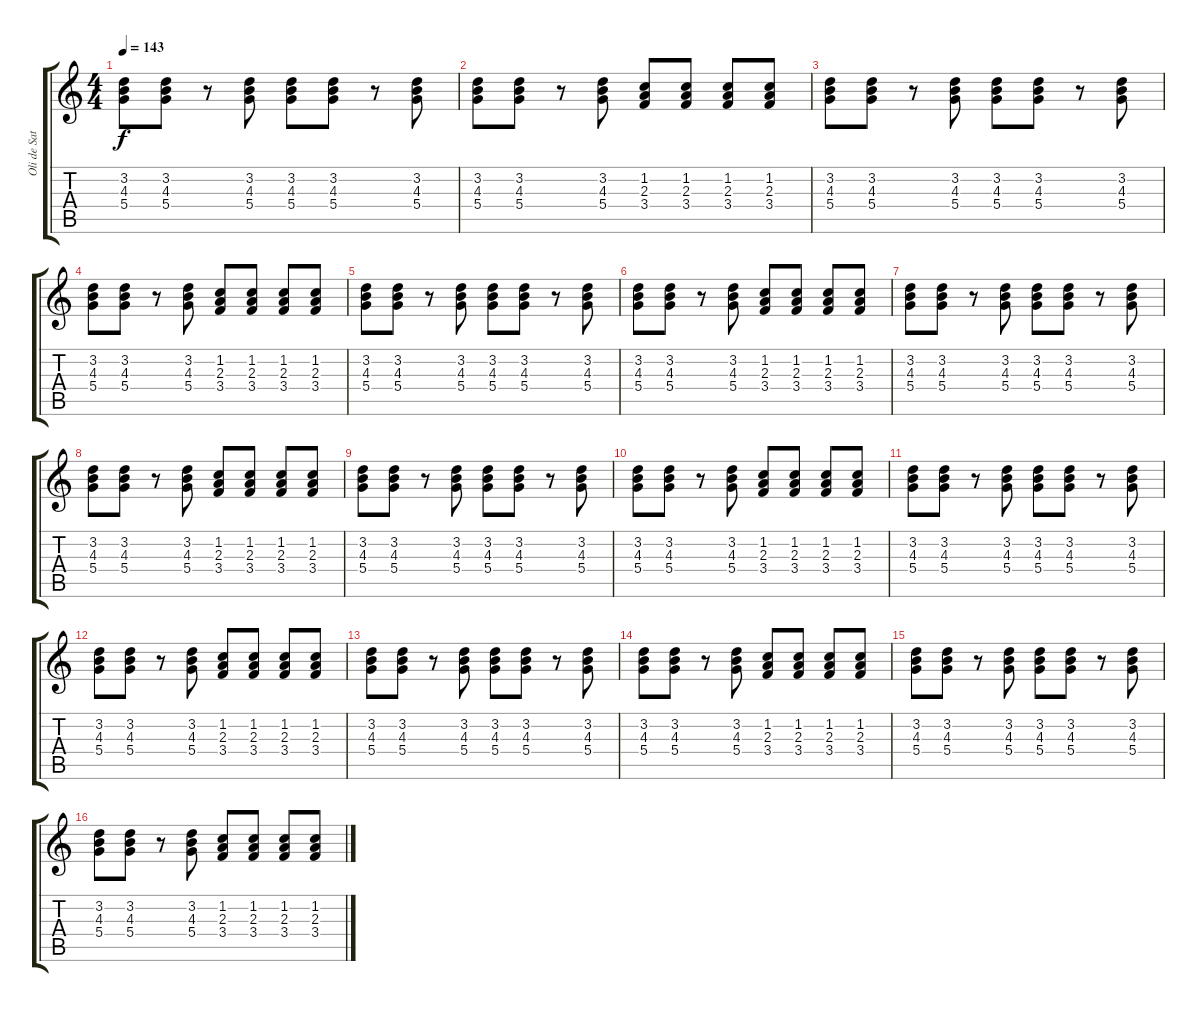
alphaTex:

\track ("Oli de Sat" "Oli de Sat") {instrument distortionguitar}
\staff {score tabs}
\tuning (E4 B3 G3 D3 A2 E2) {hide}
\ts (4 4)
\tempo 143
\clef g2
\ks c
(3.2 4.3 5.4).8{dy f} (3.2 4.3 5.4).8 r.8 (3.2 4.3 5.4).8 (3.2 4.3 5.4).8 (3.2 4.3 5.4).8 r.8 (3.2 4.3 5.4).8 |
(3.2 4.3 5.4).8 (3.2 4.3 5.4).8 r.8 (3.2 4.3 5.4).8 (1.2 2.3 3.4).8 (1.2 2.3 3.4).8 (1.2 2.3 3.4).8 (1.2 2.3 3.4).8 |
(3.2 4.3 5.4).8 (3.2 4.3 5.4).8 r.8 (3.2 4.3 5.4).8 (3.2 4.3 5.4).8 (3.2 4.3 5.4).8 r.8 (3.2 4.3 5.4).8 |
(3.2 4.3 5.4).8 (3.2 4.3 5.4).8 r.8 (3.2 4.3 5.4).8 (1.2 2.3 3.4).8 (1.2 2.3 3.4).8 (1.2 2.3 3.4).8 (1.2 2.3 3.4).8 |
(3.2 4.3 5.4).8 (3.2 4.3 5.4).8 r.8 (3.2 4.3 5.4).8 (3.2 4.3 5.4).8 (3.2 4.3 5.4).8 r.8 (3.2 4.3 5.4).8 |
(3.2 4.3 5.4).8 (3.2 4.3 5.4).8 r.8 (3.2 4.3 5.4).8 (1.2 2.3 3.4).8 (1.2 2.3 3.4).8 (1.2 2.3 3.4).8 (1.2 2.3 3.4).8 |
(3.2 4.3 5.4).8 (3.2 4.3 5.4).8 r.8 (3.2 4.3 5.4).8 (3.2 4.3 5.4).8 (3.2 4.3 5.4).8 r.8 (3.2 4.3 5.4).8 |
(3.2 4.3 5.4).8 (3.2 4.3 5.4).8 r.8 (3.2 4.3 5.4).8 (1.2 2.3 3.4).8 (1.2 2.3 3.4).8 (1.2 2.3 3.4).8 (1.2 2.3 3.4).8 |
(3.2 4.3 5.4).8 (3.2 4.3 5.4).8 r.8 (3.2 4.3 5.4).8 (3.2 4.3 5.4).8 (3.2 4.3 5.4).8 r.8 (3.2 4.3 5.4).8 |
(3.2 4.3 5.4).8 (3.2 4.3 5.4).8 r.8 (3.2 4.3 5.4).8 (1.2 2.3 3.4).8 (1.2 2.3 3.4).8 (1.2 2.3 3.4).8 (1.2 2.3 3.4).8 |
(3.2 4.3 5.4).8 (3.2 4.3 5.4).8 r.8 (3.2 4.3 5.4).8 (3.2 4.3 5.4).8 (3.2 4.3 5.4).8 r.8 (3.2 4.3 5.4).8 |
(3.2 4.3 5.4).8 (3.2 4.3 5.4).8 r.8 (3.2 4.3 5.4).8 (1.2 2.3 3.4).8 (1.2 2.3 3.4).8 (1.2 2.3 3.4).8 (1.2 2.3 3.4).8 |
(3.2 4.3 5.4).8 (3.2 4.3 5.4).8 r.8 (3.2 4.3 5.4).8 (3.2 4.3 5.4).8 (3.2 4.3 5.4).8 r.8 (3.2 4.3 5.4).8 |
(3.2 4.3 5.4).8 (3.2 4.3 5.4).8 r.8 (3.2 4.3 5.4).8 (1.2 2.3 3.4).8 (1.2 2.3 3.4).8 (1.2 2.3 3.4).8 (1.2 2.3 3.4).8 |
(3.2 4.3 5.4).8 (3.2 4.3 5.4).8 r.8 (3.2 4.3 5.4).8 (3.2 4.3 5.4).8 (3.2 4.3 5.4).8 r.8 (3.2 4.3 5.4).8 |
(3.2 4.3 5.4).8 (3.2 4.3 5.4).8 r.8 (3.2 4.3 5.4).8 (1.2 2.3 3.4).8 (1.2 2.3 3.4).8 (1.2 2.3 3.4).8 (1.2 2.3 3.4).8
